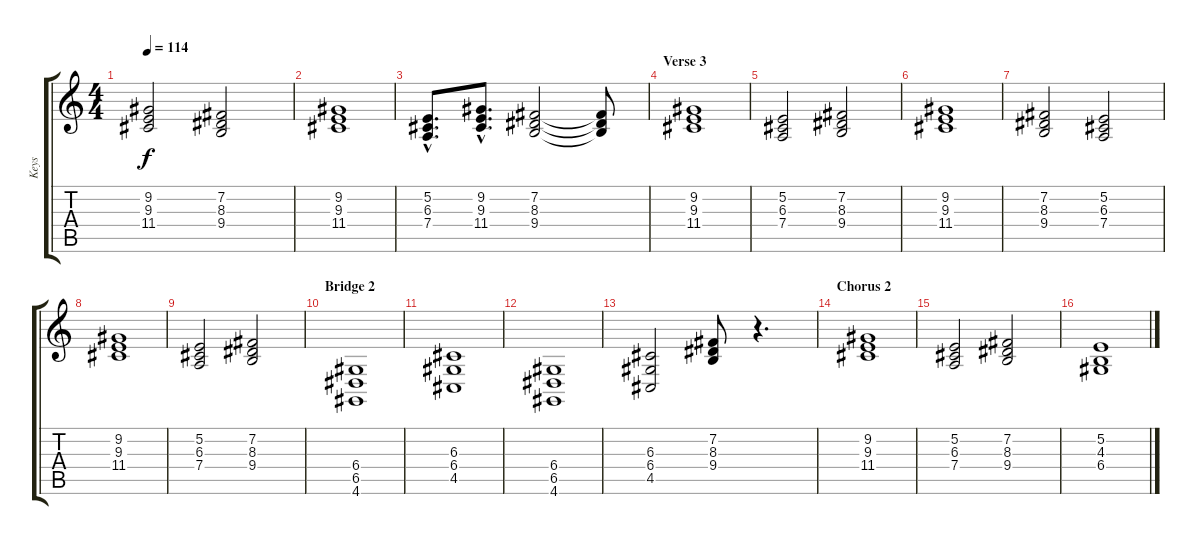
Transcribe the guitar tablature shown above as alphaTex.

\track ("Keys" "Keys") {instrument choiraahs}
\staff {score tabs}
\tuning (E4 B3 G3 D3 A2 E2) {hide}
\ts (4 4)
\tempo 114
\clef g2
\ks c
(9.2{t} 9.3{t} 11.4{t}).2{dy f} (7.2 8.3 9.4).2 |
(9.2 9.3 11.4).1 |
(5.2{hac} 6.3{hac} 7.4{hac}).8{d} (9.2{hac} 9.3{hac} 11.4{hac}).8{d} (7.2 8.3 9.4).2 (7.2{t} 8.3{t} 9.4{t}).8 |
\section ("" "Verse 3")
(9.2 9.3 11.4).1 |
(5.2 6.3 7.4).2 (7.2 8.3 9.4).2 |
(9.2 9.3 11.4).1 |
(7.2 8.3 9.4).2 (5.2 6.3 7.4).2 |
(9.2 9.3 11.4).1 |
(5.2 6.3 7.4).2 (7.2 8.3 9.4).2 |
\section ("" "Bridge 2")
(6.4 6.5 4.6).1 |
(6.3 6.4 4.5).1 |
(6.4 6.5 4.6).1 |
(6.3 6.4 4.5).2 (7.2 8.3 9.4).8 r.4{d} |
\section ("" "Chorus 2")
(9.2 9.3 11.4).1 |
(5.2 6.3 7.4).2 (7.2 8.3 9.4).2 |
(5.2 4.3 6.4).1
